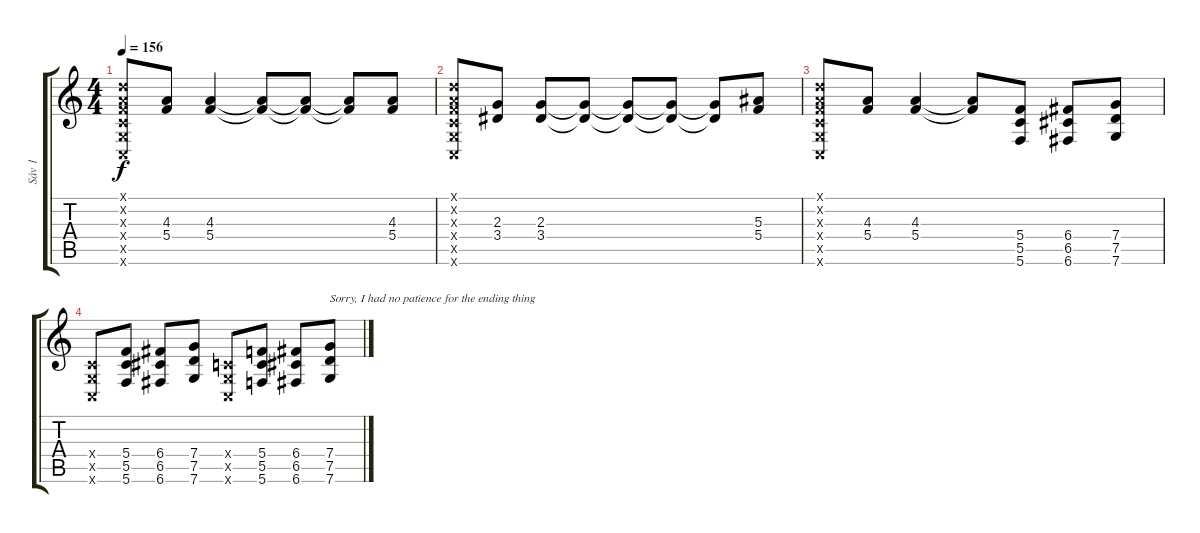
\track ("Sáv 1" "Sáv 1") {instrument distortionguitar}
\staff {score tabs}
\tuning (D4 A3 F3 C3 G2 C2) {hide}
\ts (4 4)
\tempo 156
\clef g2
\ks c
(0.1{x} 0.2{x} 0.3{x} 0.4{x} 0.5{x} 0.6{x}).8{dy f} (4.3 5.4).8 (4.3 5.4).4 (4.3{t} 5.4{t}).8 (4.3{t} 5.4{t}).8 (4.3{t} 5.4{t}).8 (4.3 5.4).8 |
(0.1{x} 0.2{x} 0.3{x} 0.4{x} 0.5{x} 0.6{x}).8 (2.3 3.4).8 (2.3 3.4).8 (2.3{t} 3.4{t}).8 (2.3{t} 3.4{t}).8 (2.3{t} 3.4{t}).8 (2.3{t} 3.4{t}).8 (5.3 5.4).8 |
(0.1{x} 0.2{x} 0.3{x} 0.4{x} 0.5{x} 0.6{x}).8 (4.3 5.4).8 (4.3 5.4).4 (4.3{t} 5.4{t}).8 (5.4 5.5 5.6).8 (6.4 6.5 6.6).8 (7.4 7.5 7.6).8 |
(0.4{x} 0.5{x} 0.6{x}).8 (5.4 5.5 5.6).8 (6.4 6.5 6.6).8 (7.4 7.5 7.6).8 (0.4{x} 0.5{x} 0.6{x}).8 (5.4 5.5 5.6).8 (6.4 6.5 6.6).8 (7.4 7.5 7.6).8{txt "Sorry, I had no patience for the ending thing"}
